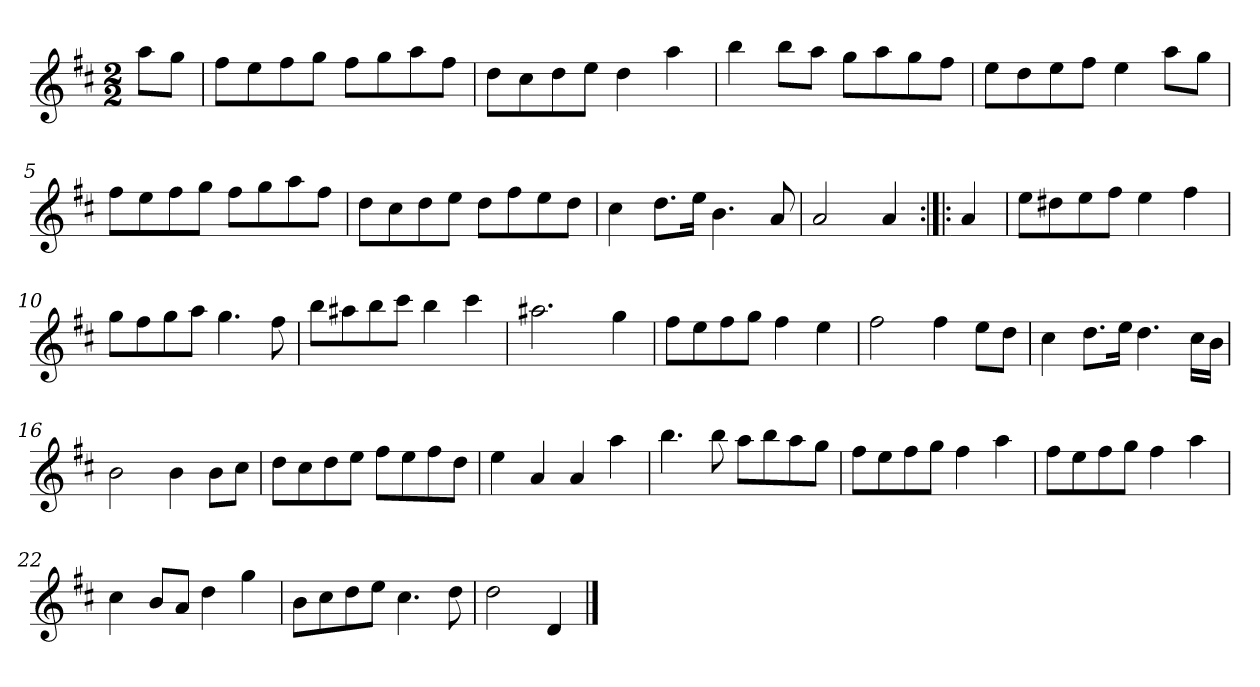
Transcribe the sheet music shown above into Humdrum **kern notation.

**kern
*part1
*staff1
*clefG2
*k[f#c#]
*D:
*M2/2
*MM120
=
8aa\L
8gg\J
=1
8ff#\L
8ee\
8ff#\
8gg\J
8ff#\L
8gg\
8aa\
8ff#\J
=2
8dd\L
8cc#\
8dd\
8ee\J
4dd
4aa
=3
4bb
8bb\L
8aa\J
8gg\L
8aa\
8gg\
8ff#\J
=4
8ee\L
8dd\
8ee\
8ff#\J
4ee
8aa\L
8gg\J
=5
8ff#\L
8ee\
8ff#\
8gg\J
8ff#\L
8gg\
8aa\
8ff#\J
=6
8dd\L
8cc#\
8dd\
8ee\J
8dd\L
8ff#\
8ee\
8dd\J
=7
4cc#
8.dd\L
16ee\Jk
4.b
8a
=8
2a
4a
=:|!|:
4a
=9
8ee\L
8dd#X\
8ee\
8ff#\J
4ee
4ff#
=10
8gg\L
8ff#\
8gg\
8aa\J
4.gg
8ff#
=11
8bb\L
8aa#X\
8bb\
8ccc#\J
4bb
4ccc#
=12
2.aa#X
4gg
=13
8ff#\L
8ee\
8ff#\
8gg\J
4ff#
4ee
=14
2ff#
4ff#
8ee\L
8dd\J
=15
4cc#
8.dd\L
16ee\Jk
4.dd
16cc#\LL
16b\JJ
=16
2b
4b
8b\L
8cc#\J
=17
8dd\L
8cc#\
8dd\
8ee\J
8ff#\L
8ee\
8ff#\
8dd\J
=18
4ee
4a
4a
4aa
=19
4.bb
8bb
8aa\L
8bb\
8aa\
8gg\J
=20
8ff#\L
8ee\
8ff#\
8gg\J
4ff#
4aa
=21
8ff#\L
8ee\
8ff#\
8gg\J
4ff#
4aa
=22
4cc#
8b/L
8a/J
4dd
4gg
=23
8b\L
8cc#\
8dd\
8ee\J
4.cc#
8dd
=24
2dd
4d
==
*-
